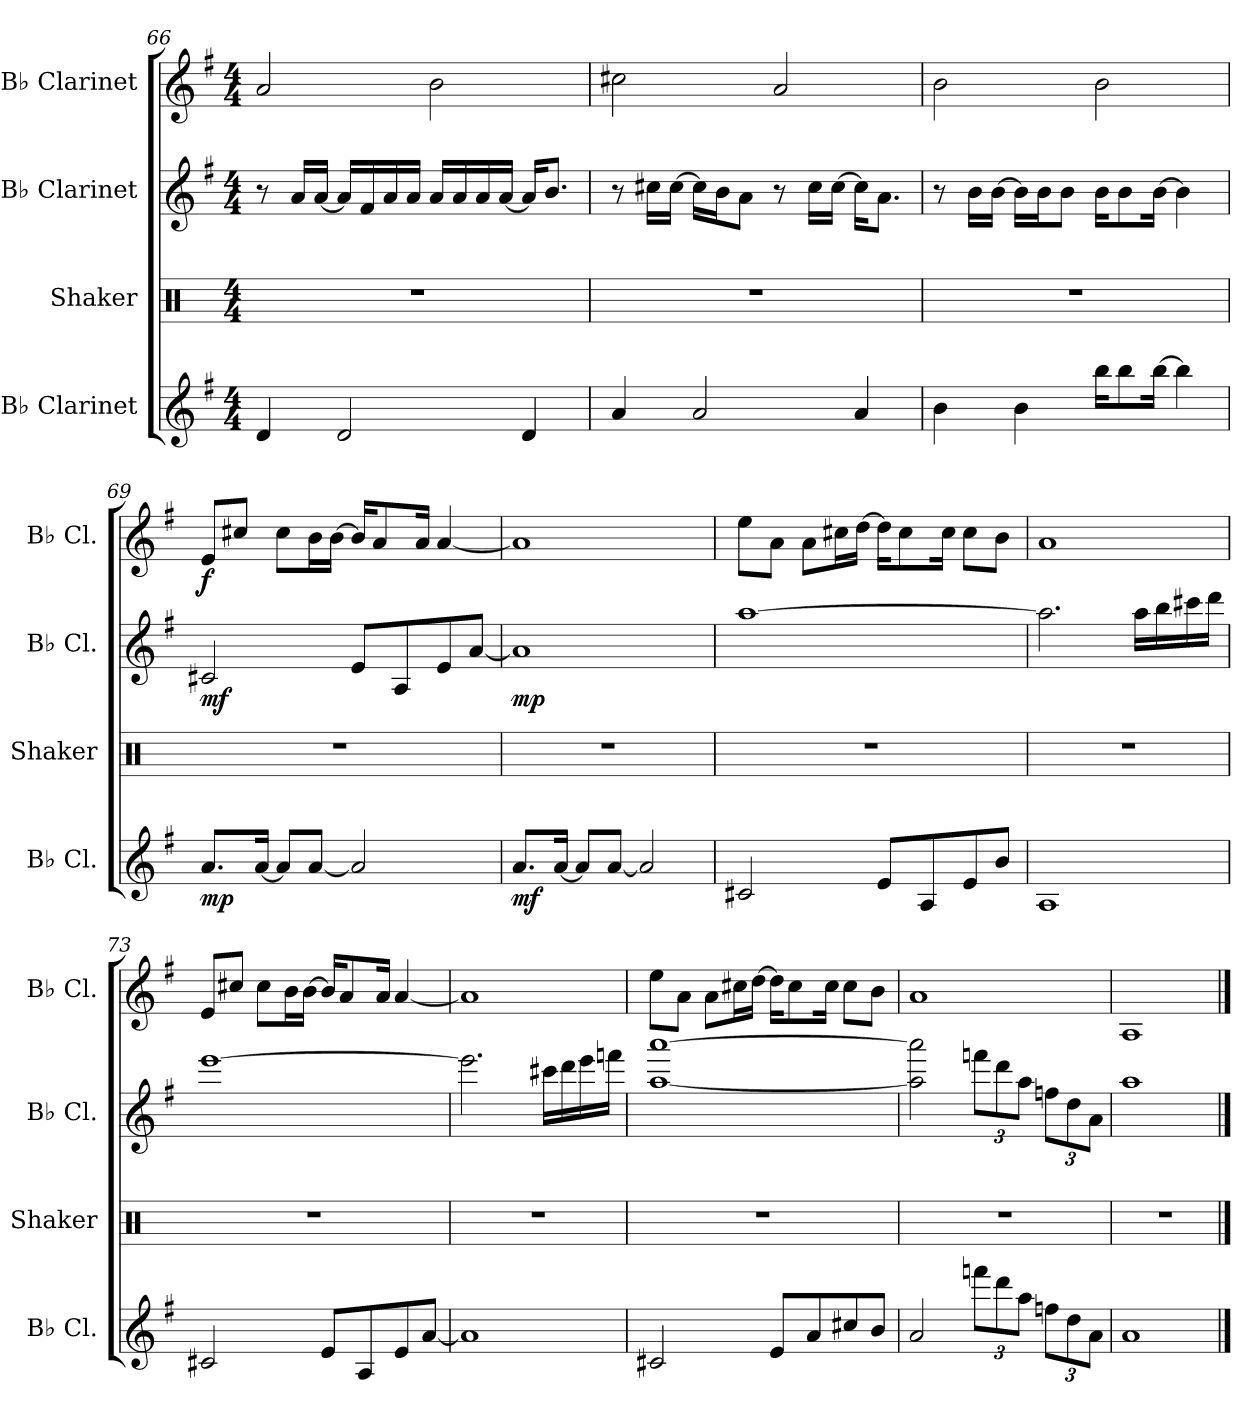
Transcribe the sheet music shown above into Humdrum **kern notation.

**kern	**dynam	**kern	**kern	**dynam	**kern	**dynam
*part4	*part4	*part3	*part2	*part2	*part1	*part1
*staff4	*staff4	*staff3	*staff2	*staff2	*staff1	*staff1
*I"B♭ Clarinet	*	*I"Shaker	*I"B♭ Clarinet	*	*I"B♭ Clarinet	*
*I'B♭ Cl.	*	*I'Shaker	*I'B♭ Cl.	*	*I'B♭ Cl.	*
*clefG2	*	*clefX	*clefG2	*	*clefG2	*
*ITrd1c2	*	*	*ITrd1c2	*	*ITrd1c2	*
*k[b-]	*	*k[]	*k[b-]	*	*k[b-]	*
*M4/4	*	*M4/4	*M4/4	*	*M4/4	*
=66	=66	=66	=66	=66	=66	=66
4c/	.	1r	8r	.	2g/	.
.	.	.	16g/LL	.	.	.
.	.	.	[16g/JJ	.	.	.
2c/	.	.	16g/LL]	.	.	.
.	.	.	16e/	.	.	.
.	.	.	16g/	.	.	.
.	.	.	16g/JJ	.	.	.
.	.	.	16g/LL	.	2a\	.
.	.	.	16g/	.	.	.
.	.	.	16g/	.	.	.
.	.	.	[16g/JJ	.	.	.
4c/	.	.	16g/KL]	.	.	.
.	.	.	8.a/J	.	.	.
!!LO:LB:g=z
=67	=67	=67	=67	=67	=67	=67
4g/	.	1r	8r	.	2bn\	.
.	.	.	16bn\LL	.	.	.
.	.	.	[16b\JJ	.	.	.
2g/	.	.	16b\LL]	.	.	.
.	.	.	16a\J	.	.	.
.	.	.	8g\J	.	.	.
.	.	.	8r	.	2g/	.
.	.	.	16b\LL	.	.	.
.	.	.	[16b\JJ	.	.	.
4g/	.	.	16b\KL]	.	.	.
.	.	.	8.g\J	.	.	.
=68	=68	=68	=68	=68	=68	=68
4a\	.	1r	8r	.	2a\	.
.	.	.	16a\LL	.	.	.
.	.	.	[16a\JJ	.	.	.
4a\	.	.	16a\LL]	.	.	.
.	.	.	16a\J	.	.	.
.	.	.	8a\J	.	.	.
16aa\KL	.	.	16a\KL	.	2a\	.
8aa\	.	.	8a\	.	.	.
[16aa\Jk	.	.	[16a\Jk	.	.	.
4aa\]	.	.	4a\]	.	.	.
=69	=69	=69	=69	=69	=69	=69
!	!LO:DY:b	!	!	!LO:DY:b	!	!LO:DY:b
8.g/L	mp	1r	2Bn/	mf	8d/L	f
.	.	.	.	.	8bn/J	.
[16g/Jk	.	.	.	.	.	.
8g/L]	.	.	.	.	8b\L	.
[8g/J	.	.	.	.	16a\L	.
.	.	.	.	.	[16a\JJ	.
2g/]	.	.	8d/L	.	16a/KL]	.
.	.	.	.	.	8g/	.
.	.	.	8G/	.	.	.
.	.	.	.	.	16g/Jk	.
.	.	.	8d/	.	[4g/	.
.	.	.	[8g/J	.	.	.
=70	=70	=70	=70	=70	=70	=70
!	!LO:DY:b	!	!	!LO:DY:b	!	!
8.g/L	mf	1r	1g]	mp	1g]	.
[16g/Jk	.	.	.	.	.	.
8g/L]	.	.	.	.	.	.
[8g/J	.	.	.	.	.	.
2g/]	.	.	.	.	.	.
!!LO:PB:g=z
=71	=71	=71	=71	=71	=71	=71
2Bn/	.	1r	[1gg	.	8dd\L	.
.	.	.	.	.	8g\J	.
.	.	.	.	.	8g\L	.
.	.	.	.	.	16bn\L	.
.	.	.	.	.	[16cc\JJ	.
8d/L	.	.	.	.	16cc\KL]	.
.	.	.	.	.	8b\	.
8G/	.	.	.	.	.	.
.	.	.	.	.	16b\Jk	.
8d/	.	.	.	.	8b\L	.
8a/J	.	.	.	.	8a\J	.
=72	=72	=72	=72	=72	=72	=72
1G	.	1r	2.gg\]	.	1g	.
.	.	.	16gg\LL	.	.	.
.	.	.	16aa\	.	.	.
.	.	.	16bbn\	.	.	.
.	.	.	16ccc\JJ	.	.	.
=73	=73	=73	=73	=73	=73	=73
2Bn/	.	1r	[1ddd	.	8d/L	.
.	.	.	.	.	8bn/J	.
.	.	.	.	.	8b\L	.
.	.	.	.	.	16a\L	.
.	.	.	.	.	[16a\JJ	.
8d/L	.	.	.	.	16a/KL]	.
.	.	.	.	.	8g/	.
8G/	.	.	.	.	.	.
.	.	.	.	.	16g/Jk	.
8d/	.	.	.	.	[4g/	.
[8g/J	.	.	.	.	.	.
=74	=74	=74	=74	=74	=74	=74
1g]	.	1r	2.ddd\]	.	1g]	.
.	.	.	16bbn\LL	.	.	.
.	.	.	16ccc\	.	.	.
.	.	.	16ddd\	.	.	.
.	.	.	16eee-X\JJ	.	.	.
!!LO:LB:g=z
=75	=75	=75	=75	=75	=75	=75
2Bn/	.	1r	[1gg [1ggg	.	8dd\L	.
.	.	.	.	.	8g\J	.
.	.	.	.	.	8g\L	.
.	.	.	.	.	16bn\L	.
.	.	.	.	.	[16cc\JJ	.
8d/L	.	.	.	.	16cc\KL]	.
.	.	.	.	.	8b\	.
8g/	.	.	.	.	.	.
.	.	.	.	.	16b\Jk	.
8bn/	.	.	.	.	8b\L	.
8a/J	.	.	.	.	8a\J	.
=76	=76	=76	=76	=76	=76	=76
*	*	*	*	*	*MM85	*
2g/	.	1r	2gg\] 2ggg\]	.	1g	.
*Xbrackettup	*	*	*Xbrackettup	*	*	*
12eee-X\L	.	.	12eee-X\L	.	.	.
12ccc\	.	.	12ccc\	.	.	.
12gg\J	.	.	12gg\J	.	.	.
12ee-X\L	.	.	12ee-X\L	.	.	.
12cc\	.	.	12cc\	.	.	.
12g\J	.	.	12g\J	.	.	.
=77	=77	=77	=77	=77	=77	=77
*	*	*	*	*	*MM75	*
1g	.	1r	1gg	.	1G	.
==	==	==	==	==	==	==
*-	*-	*-	*-	*-	*-	*-
